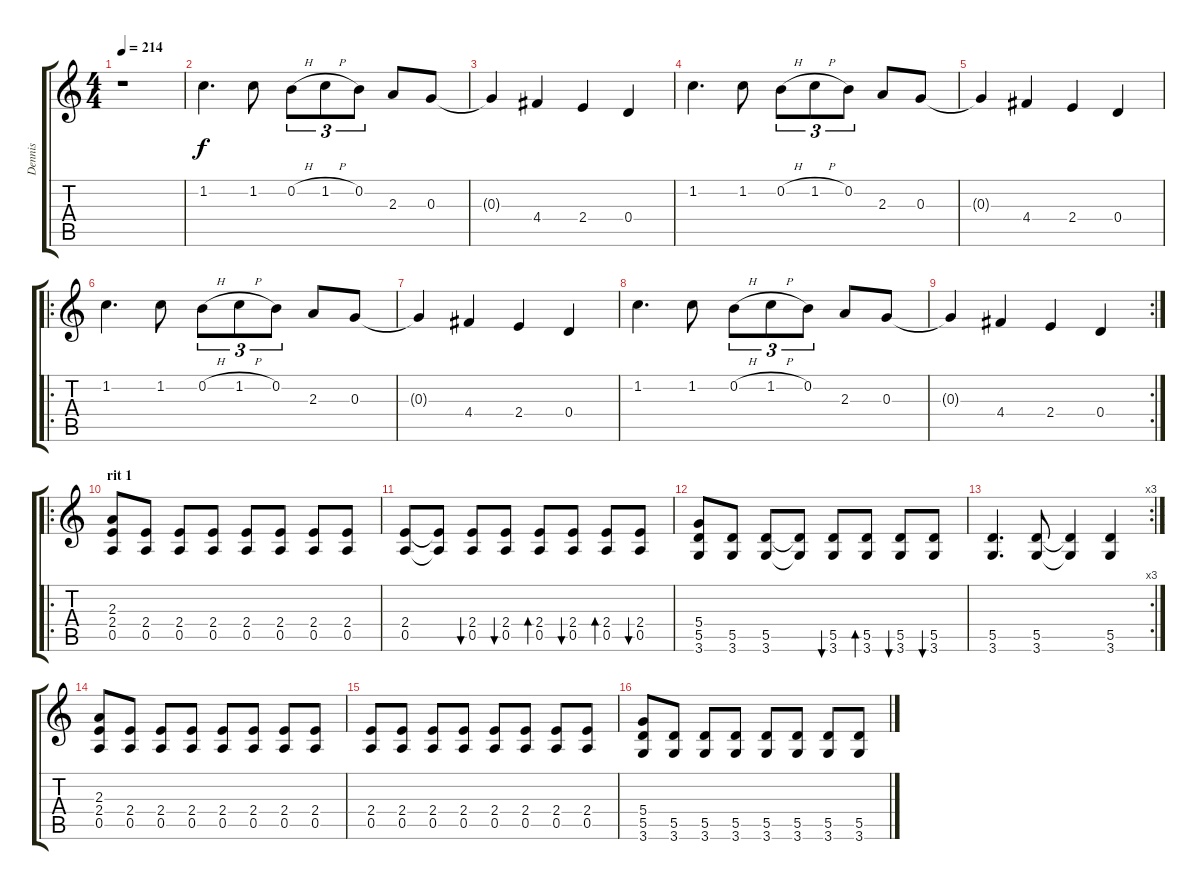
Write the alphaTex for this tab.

\track ("Dennis" "Dennis") {instrument distortionguitar}
\staff {score tabs}
\tuning (E4 B3 G3 D3 A2 E2) {hide}
\ts (4 4)
\tempo 214
\clef g2
\ks c
r.1{dy f} |
1.2.4{d} 1.2.8 0.2{h}.8{tu (3 2)} 1.2{h}.8{tu (3 2)} 0.2.8{tu (3 2)} 2.3.8 0.3.8 |
0.3{t}.4 4.4.4 2.4.4 0.4.4 |
1.2.4{d} 1.2.8 0.2{h}.8{tu (3 2)} 1.2{h}.8{tu (3 2)} 0.2.8{tu (3 2)} 2.3.8 0.3.8 |
0.3{t}.4 4.4.4 2.4.4 0.4.4 |
\ro
1.2.4{d} 1.2.8 0.2{h}.8{tu (3 2)} 1.2{h}.8{tu (3 2)} 0.2.8{tu (3 2)} 2.3.8 0.3.8 |
0.3{t}.4 4.4.4 2.4.4 0.4.4 |
1.2.4{d} 1.2.8 0.2{h}.8{tu (3 2)} 1.2{h}.8{tu (3 2)} 0.2.8{tu (3 2)} 2.3.8 0.3.8 |
\rc 2
0.3{t}.4 4.4.4 2.4.4 0.4.4 |
\ro
\section ("" "rit 1")
(2.3 2.4 0.5).8 (2.4 0.5).8 (2.4 0.5).8 (2.4 0.5).8 (2.4 0.5).8 (2.4 0.5).8 (2.4 0.5).8 (2.4 0.5).8 |
(2.4 0.5).8 (2.4{t} 0.5{t}).8 (2.4 0.5).8{bu 240} (2.4 0.5).8{bu 240} (2.4 0.5).8{bd 240} (2.4 0.5).8{bu 240} (2.4 0.5).8{bd 240} (2.4 0.5).8{bu 240} |
(5.4 5.5 3.6).8 (5.5 3.6).8 (5.5 3.6).8 (5.5{t} 3.6{t}).8 (5.5 3.6).8{bu 240} (5.5 3.6).8{bd 240} (5.5 3.6).8{bu 240} (5.5 3.6).8{bu 240} |
\rc 3
(5.5 3.6).4{d} (5.5 3.6).8 (5.5{t} 3.6{t}).4 (5.5 3.6).4 |
(2.3 2.4 0.5).8 (2.4 0.5).8 (2.4 0.5).8 (2.4 0.5).8 (2.4 0.5).8 (2.4 0.5).8 (2.4 0.5).8 (2.4 0.5).8 |
(2.4 0.5).8 (2.4 0.5).8 (2.4 0.5).8 (2.4 0.5).8 (2.4 0.5).8 (2.4 0.5).8 (2.4 0.5).8 (2.4 0.5).8 |
(5.4 5.5 3.6).8 (5.5 3.6).8 (5.5 3.6).8 (5.5 3.6).8 (5.5 3.6).8 (5.5 3.6).8 (5.5 3.6).8 (5.5 3.6).8
